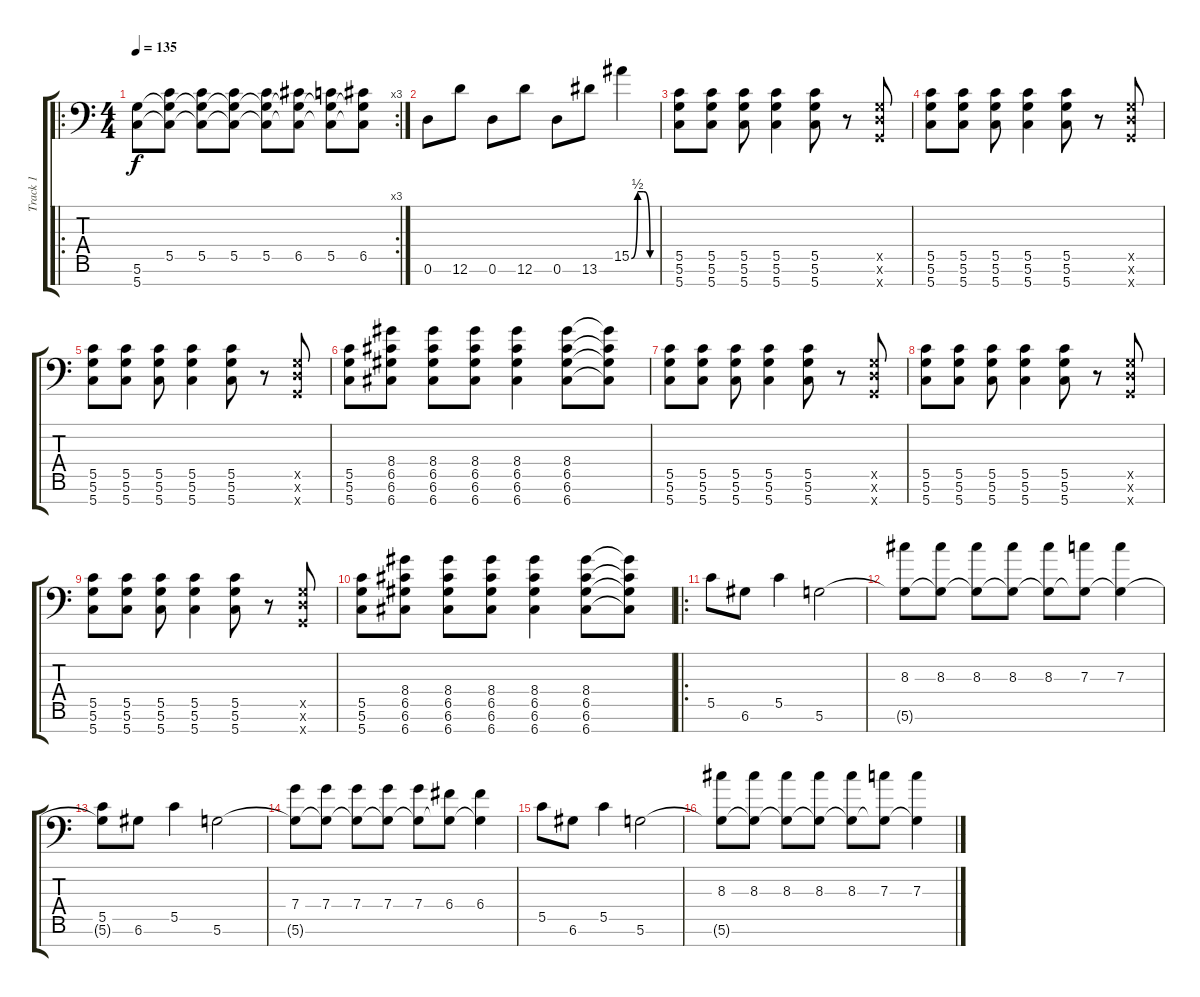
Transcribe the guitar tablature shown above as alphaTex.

\track ("Track 1" "Track 1") {instrument distortionguitar}
\staff {score tabs}
\tuning (D4 A3 F3 C3 G2 D2 G1) {hide}
\ro
\rc 3
\ts (4 4)
\tempo 135
\clef f4
\ks c
(5.6 5.7).8{dy f instrument distortionguitar} (5.5 5.6{t} 5.7{t}).8 (5.5 5.6{t} 5.7{t}).8 (5.5 5.6{t} 5.7{t}).8 (5.5 5.6{t} 5.7{t}).8 (6.5 5.6{t} 5.7{t}).8 (5.5 5.6{t} 5.7{t}).8 (6.5 5.6{t} 5.7{t}).8 |
0.6.8 12.6.8 0.6.8 12.6.8 0.6.8 13.6.8 15.5{be (custom 0 0 15 2 30 2 45 0 60 0)}.4 |
(5.5 5.6 5.7).8 (5.5 5.6 5.7).8 (5.5 5.6 5.7).8 (5.5 5.6 5.7).4 (5.5 5.6 5.7).8 r.8 (0.5{x} 0.6{x} 0.7{x}).8 |
(5.5 5.6 5.7).8 (5.5 5.6 5.7).8 (5.5 5.6 5.7).8 (5.5 5.6 5.7).4 (5.5 5.6 5.7).8 r.8 (0.5{x} 0.6{x} 0.7{x}).8 |
(5.5 5.6 5.7).8 (5.5 5.6 5.7).8 (5.5 5.6 5.7).8 (5.5 5.6 5.7).4 (5.5 5.6 5.7).8 r.8 (0.5{x} 0.6{x} 0.7{x}).8 |
(5.5 5.6 5.7).8 (8.4 6.5 6.6 6.7).8 (8.4 6.5 6.6 6.7).8 (8.4 6.5 6.6 6.7).8 (8.4 6.5 6.6 6.7).4 (8.4 6.5 6.6 6.7).8 (8.4{t} 6.5{t} 6.6{t} 6.7{t}).8 |
(5.5 5.6 5.7).8 (5.5 5.6 5.7).8 (5.5 5.6 5.7).8 (5.5 5.6 5.7).4 (5.5 5.6 5.7).8 r.8 (0.5{x} 0.6{x} 0.7{x}).8 |
(5.5 5.6 5.7).8 (5.5 5.6 5.7).8 (5.5 5.6 5.7).8 (5.5 5.6 5.7).4 (5.5 5.6 5.7).8 r.8 (0.5{x} 0.6{x} 0.7{x}).8 |
(5.5 5.6 5.7).8 (5.5 5.6 5.7).8 (5.5 5.6 5.7).8 (5.5 5.6 5.7).4 (5.5 5.6 5.7).8 r.8 (0.5{x} 0.6{x} 0.7{x}).8 |
(5.5 5.6 5.7).8 (8.4 6.5 6.6 6.7).8 (8.4 6.5 6.6 6.7).8 (8.4 6.5 6.6 6.7).8 (8.4 6.5 6.6 6.7).4 (8.4 6.5 6.6 6.7).8 (8.4{t} 6.5{t} 6.6{t} 6.7{t}).8 |
\ro
5.5.8{instrument electricguitarclean} 6.6.8 5.5.4 5.6.2 |
(8.3 5.6{t}).8 (8.3 5.6{t}).8 (8.3 5.6{t}).8 (8.3 5.6{t}).8 (8.3 5.6{t}).8 (7.3 5.6{t}).8 (7.3 5.6{t}).4 |
(5.5 5.6{t}).8{instrument electricguitarclean} 6.6.8 5.5.4 5.6.2 |
(7.4 5.6{t}).8 (7.4 5.6{t}).8 (7.4 5.6{t}).8 (7.4 5.6{t}).8 (7.4 5.6{t}).8 (6.4 5.6{t}).8 (6.4 5.6{t}).4 |
5.5.8{instrument electricguitarclean} 6.6.8 5.5.4 5.6.2 |
(8.3 5.6{t}).8 (8.3 5.6{t}).8 (8.3 5.6{t}).8 (8.3 5.6{t}).8 (8.3 5.6{t}).8 (7.3 5.6{t}).8 (7.3 5.6{t}).4
